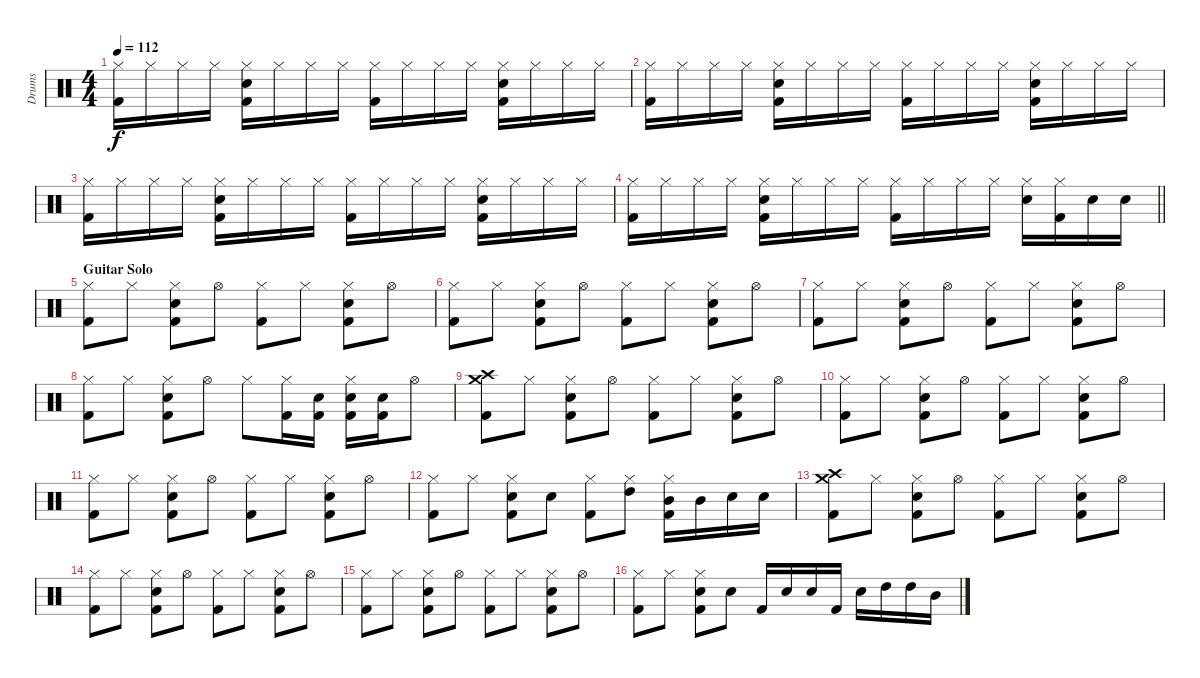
\track ("Drums" "Drums") {instrument percussion}
\staff {score}
\articulation defaults
\ts (4 4)
\tempo 112
\clef neutral
\ks c
("Hi-Hat (closed)" "Kick (hit) 2").16{dy f} "Hi-Hat (closed)".16 "Hi-Hat (closed)".16 "Hi-Hat (closed)".16 ("Electric Snare (hit)" "Hi-Hat (closed)" "Kick (hit) 2").16 "Hi-Hat (closed)".16 "Hi-Hat (closed)".16 "Hi-Hat (closed)".16 ("Hi-Hat (closed)" "Kick (hit) 2").16 "Hi-Hat (closed)".16 "Hi-Hat (closed)".16 "Hi-Hat (closed)".16 ("Electric Snare (hit)" "Hi-Hat (closed)" "Kick (hit) 2").16 "Hi-Hat (closed)".16 "Hi-Hat (closed)".16 "Hi-Hat (closed)".16 |
("Hi-Hat (closed)" "Kick (hit) 2").16 "Hi-Hat (closed)".16 "Hi-Hat (closed)".16 "Hi-Hat (closed)".16 ("Electric Snare (hit)" "Hi-Hat (closed)" "Kick (hit) 2").16 "Hi-Hat (closed)".16 "Hi-Hat (closed)".16 "Hi-Hat (closed)".16 ("Hi-Hat (closed)" "Kick (hit) 2").16 "Hi-Hat (closed)".16 "Hi-Hat (closed)".16 "Hi-Hat (closed)".16 ("Electric Snare (hit)" "Hi-Hat (closed)" "Kick (hit) 2").16 "Hi-Hat (closed)".16 "Hi-Hat (closed)".16 "Hi-Hat (closed)".16 |
("Hi-Hat (closed)" "Kick (hit) 2").16 "Hi-Hat (closed)".16 "Hi-Hat (closed)".16 "Hi-Hat (closed)".16 ("Electric Snare (hit)" "Hi-Hat (closed)" "Kick (hit) 2").16 "Hi-Hat (closed)".16 "Hi-Hat (closed)".16 "Hi-Hat (closed)".16 ("Hi-Hat (closed)" "Kick (hit) 2").16 "Hi-Hat (closed)".16 "Hi-Hat (closed)".16 "Hi-Hat (closed)".16 ("Electric Snare (hit)" "Hi-Hat (closed)" "Kick (hit) 2").16 "Hi-Hat (closed)".16 "Hi-Hat (closed)".16 "Hi-Hat (closed)".16 |
\barLineRight lightlight
("Hi-Hat (closed)" "Kick (hit) 2").16 "Hi-Hat (closed)".16 "Hi-Hat (closed)".16 "Hi-Hat (closed)".16 ("Electric Snare (hit)" "Hi-Hat (closed)" "Kick (hit) 2").16 "Hi-Hat (closed)".16 "Hi-Hat (closed)".16 "Hi-Hat (closed)".16 ("Hi-Hat (closed)" "Kick (hit) 2").16 "Hi-Hat (closed)".16 "Hi-Hat (closed)".16 "Hi-Hat (closed)".16 ("Electric Snare (hit)" "Hi-Hat (closed)").16 ("Hi-Hat (closed)" "Kick (hit) 2").16 "Electric Snare (hit)".16 "Electric Snare (hit)".16 |
\section ("" "Guitar Solo")
("Hi-Hat (closed)" "Kick (hit) 2").8 "Hi-Hat (closed)".8 ("Hi-Hat (closed)" "Electric Snare (hit)" "Kick (hit) 2").8 "Hi-Hat (open)".8 ("Hi-Hat (closed)" "Kick (hit) 2").8 "Hi-Hat (closed)".8 ("Hi-Hat (closed)" "Electric Snare (hit)" "Kick (hit) 2").8 "Hi-Hat (open)".8 |
("Hi-Hat (closed)" "Kick (hit) 2").8 "Hi-Hat (closed)".8 ("Hi-Hat (closed)" "Electric Snare (hit)" "Kick (hit) 2").8 "Hi-Hat (open)".8 ("Hi-Hat (closed)" "Kick (hit) 2").8 "Hi-Hat (closed)".8 ("Hi-Hat (closed)" "Electric Snare (hit)" "Kick (hit) 2").8 "Hi-Hat (open)".8 |
("Hi-Hat (closed)" "Kick (hit) 2").8 "Hi-Hat (closed)".8 ("Hi-Hat (closed)" "Electric Snare (hit)" "Kick (hit) 2").8 "Hi-Hat (open)".8 ("Hi-Hat (closed)" "Kick (hit) 2").8 "Hi-Hat (closed)".8 ("Hi-Hat (closed)" "Electric Snare (hit)" "Kick (hit) 2").8 "Hi-Hat (open)".8 |
("Hi-Hat (closed)" "Kick (hit) 2").8 "Hi-Hat (closed)".8 ("Hi-Hat (closed)" "Electric Snare (hit)" "Kick (hit) 2").8 "Hi-Hat (open)".8 "Hi-Hat (closed)".8 ("Hi-Hat (closed)" "Kick (hit) 2").16 ("Electric Snare (hit)" "Kick (hit) 2").16 ("Hi-Hat (closed)" "Electric Snare (hit)" "Kick (hit) 2").16 ("Electric Snare (hit)" "Kick (hit) 2").16 "Hi-Hat (open)".8 |
("Crash high (hit)" "Crash medium (hit)" "Kick (hit) 2").8 "Hi-Hat (closed)".8 ("Hi-Hat (closed)" "Electric Snare (hit)" "Kick (hit) 2").8 "Hi-Hat (open)".8 ("Hi-Hat (closed)" "Kick (hit) 2").8 "Hi-Hat (closed)".8 ("Hi-Hat (closed)" "Electric Snare (hit)" "Kick (hit) 2").8 "Hi-Hat (open)".8 |
("Hi-Hat (closed)" "Kick (hit) 2").8 "Hi-Hat (closed)".8 ("Hi-Hat (closed)" "Electric Snare (hit)" "Kick (hit) 2").8 "Hi-Hat (open)".8 ("Hi-Hat (closed)" "Kick (hit) 2").8 "Hi-Hat (closed)".8 ("Hi-Hat (closed)" "Electric Snare (hit)" "Kick (hit) 2").8 "Hi-Hat (open)".8 |
("Hi-Hat (closed)" "Kick (hit) 2").8 "Hi-Hat (closed)".8 ("Hi-Hat (closed)" "Electric Snare (hit)" "Kick (hit) 2").8 "Hi-Hat (open)".8 ("Hi-Hat (closed)" "Kick (hit) 2").8 "Hi-Hat (closed)".8 ("Hi-Hat (closed)" "Electric Snare (hit)" "Kick (hit) 2").8 "Hi-Hat (open)".8 |
("Hi-Hat (closed)" "Kick (hit) 2").8 "Hi-Hat (closed)".8 ("Hi-Hat (closed)" "Electric Snare (hit)" "Kick (hit) 2").8 "Electric Snare (hit)".8 ("Hi-Hat (closed)" "Kick (hit) 2").8 ("Hi-Hat (closed)" "High Tom (hit)").8 ("Hi-Hat (closed)" "Mid Tom (hit)" "Kick (hit) 2").16 "Mid Tom (hit)".16 "Electric Snare (hit)".16 "Electric Snare (hit)".16 |
("Crash high (hit)" "Crash medium (hit)" "Kick (hit) 2").8 "Hi-Hat (closed)".8 ("Hi-Hat (closed)" "Electric Snare (hit)" "Kick (hit) 2").8 "Hi-Hat (open)".8 ("Hi-Hat (closed)" "Kick (hit) 2").8 "Hi-Hat (closed)".8 ("Hi-Hat (closed)" "Electric Snare (hit)" "Kick (hit) 2").8 "Hi-Hat (open)".8 |
("Hi-Hat (closed)" "Kick (hit) 2").8 "Hi-Hat (closed)".8 ("Hi-Hat (closed)" "Electric Snare (hit)" "Kick (hit) 2").8 "Hi-Hat (open)".8 ("Hi-Hat (closed)" "Kick (hit) 2").8 "Hi-Hat (closed)".8 ("Hi-Hat (closed)" "Electric Snare (hit)" "Kick (hit) 2").8 "Hi-Hat (open)".8 |
("Hi-Hat (closed)" "Kick (hit) 2").8 "Hi-Hat (closed)".8 ("Hi-Hat (closed)" "Electric Snare (hit)" "Kick (hit) 2").8 "Hi-Hat (open)".8 ("Hi-Hat (closed)" "Kick (hit) 2").8 "Hi-Hat (closed)".8 ("Hi-Hat (closed)" "Electric Snare (hit)" "Kick (hit) 2").8 "Hi-Hat (open)".8 |
("Hi-Hat (closed)" "Kick (hit) 2").8 "Hi-Hat (closed)".8 ("Hi-Hat (closed)" "Electric Snare (hit)" "Kick (hit) 2").8 "Electric Snare (hit)".8 "Kick (hit) 2".16 "Electric Snare (hit)".16 "Electric Snare (hit)".16 "Kick (hit) 2".16 "Electric Snare (hit)".16 "High Tom (hit)".16 "High Tom (hit)".16 "Mid Tom (hit)".16
